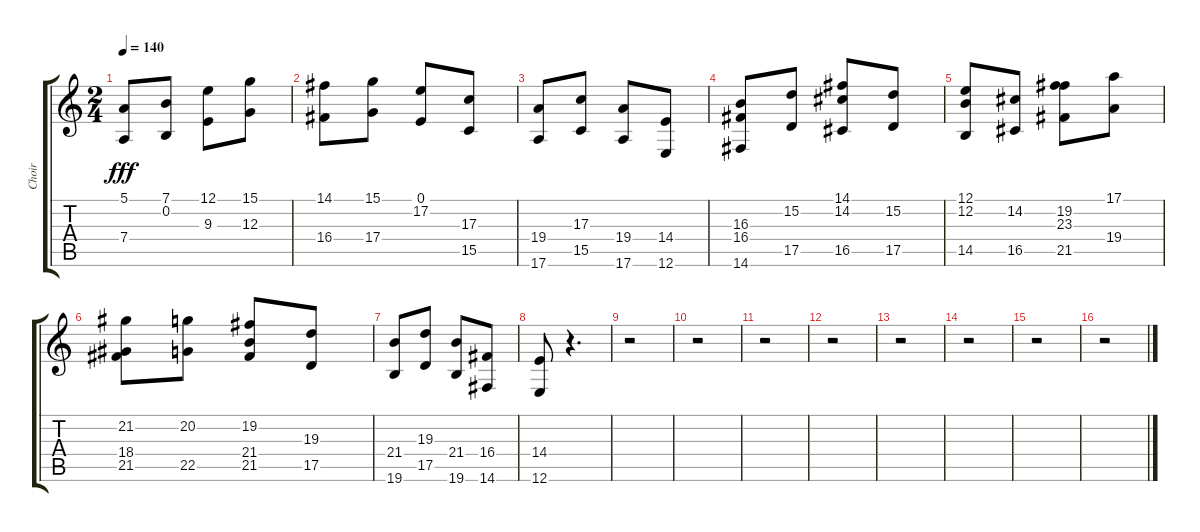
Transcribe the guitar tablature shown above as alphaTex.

\track ("Choir" "Choir") {instrument choiraahs}
\staff {score tabs}
\tuning (E4 B3 G3 D3 A2 E2) {hide}
\ts (2 4)
\tempo 140
\clef g2
\ks c
(5.1 7.4).8{dy fff} (7.1 0.2).8 (12.1 9.3).8 (15.1 12.3).8 |
(14.1 16.4).8 (15.1 17.4).8 (0.1 17.2).8 (17.3 15.5).8 |
(19.4 17.6).8 (17.3 15.5).8 (19.4 17.6).8 (14.4 12.6).8 |
(16.3 16.4 14.6).8 (15.2 17.5).8 (14.1 14.2 16.5).8 (15.2 17.5).8 |
(12.1 12.2 14.5).8 (14.2 16.5).8 (19.2 23.3 21.5).8 (17.1 19.4).8 |
(21.2 18.4 21.5).8 (20.2 22.5).8 (19.2 21.4 21.5).8 (19.3 17.5).8 |
(21.4 19.6).8 (19.3 17.5).8 (21.4 19.6).8 (16.4 14.6).8 |
(14.4 12.6).8 r.4{d} |
r.2 |
r.2 |
r.2 |
r.2 |
r.2 |
r.2 |
r.2 |
r.2
